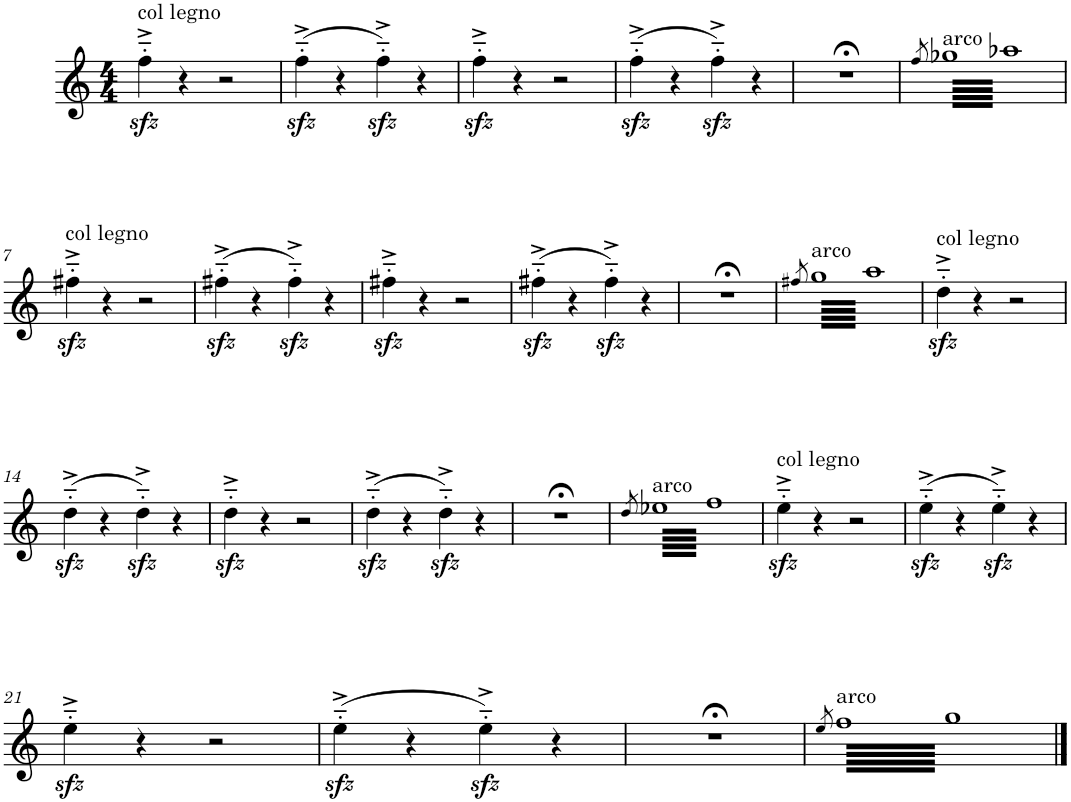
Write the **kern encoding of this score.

**kern
*part1
*staff1
*I"Viola
*I'Vla.
*clefG2
*k[]
*M4/4
=1
!LO:TX:a:t=col legno
4ffzz<'~^\
4r
2r
=2
(4ffzz<'~^\
4r
4ffzz<'~^\)
4r
=3
4ffzz<'~^\
4r
2r
=4
(4ffzz<'~^\
4r
4ffzz<'~^\)
4r
=5
1r;<
=6
8qff/
!LO:TX:a:t=arco
*tremolo
128gg-XLLLLL
128aa-X
128gg-X
128aa-X
128gg-X
128aa-X
128gg-X
128aa-X
128gg-X
128aa-X
128gg-X
128aa-X
128gg-X
128aa-X
128gg-X
128aa-X
128gg-X
128aa-X
128gg-X
128aa-X
128gg-X
128aa-X
128gg-X
128aa-X
128gg-X
128aa-X
128gg-X
128aa-X
128gg-X
128aa-X
128gg-X
128aa-X
128gg-X
128aa-X
128gg-X
128aa-X
128gg-X
128aa-X
128gg-X
128aa-X
128gg-X
128aa-X
128gg-X
128aa-X
128gg-X
128aa-X
128gg-X
128aa-X
128gg-X
128aa-X
128gg-X
128aa-X
128gg-X
128aa-X
128gg-X
128aa-X
128gg-X
128aa-X
128gg-X
128aa-X
128gg-X
128aa-X
128gg-X
128aa-X
128gg-X
128aa-X
128gg-X
128aa-X
128gg-X
128aa-X
128gg-X
128aa-X
128gg-X
128aa-X
128gg-X
128aa-X
128gg-X
128aa-X
128gg-X
128aa-X
128gg-X
128aa-X
128gg-X
128aa-X
128gg-X
128aa-X
128gg-X
128aa-X
128gg-X
128aa-X
128gg-X
128aa-X
128gg-X
128aa-X
128gg-X
128aa-X
128gg-X
128aa-X
128gg-X
128aa-X
128gg-X
128aa-X
128gg-X
128aa-X
128gg-X
128aa-X
128gg-X
128aa-X
128gg-X
128aa-X
128gg-X
128aa-X
128gg-X
128aa-X
128gg-X
128aa-X
128gg-X
128aa-X
128gg-X
128aa-X
128gg-X
128aa-X
128gg-X
128aa-X
128gg-X
128aa-X
128gg-X
128aa-XJJJJJ
*Xtremolo
!!LO:LB:g=z
=7
!LO:TX:a:t=col legno
4ff#Xzz<'~^\
.
.
.
.
.
.
.
.
.
.
.
.
.
.
.
.
.
.
.
.
.
.
.
.
.
.
.
.
.
.
.
4r
.
.
.
.
.
.
.
.
.
.
.
.
.
.
.
.
.
.
.
.
.
.
.
.
.
.
.
.
.
.
.
2r
=8
(4ff#Xzz<'~^\
4r
4ff#zz<'~^\)
4r
=9
4ff#Xzz<'~^\
4r
2r
=10
(4ff#Xzz<'~^\
4r
4ff#zz<'~^\)
4r
=11
1r;<
=12
8qff#X/
!LO:TX:a:t=arco
*tremolo
128ggLLLLL
128aa
128gg
128aa
128gg
128aa
128gg
128aa
128gg
128aa
128gg
128aa
128gg
128aa
128gg
128aa
128gg
128aa
128gg
128aa
128gg
128aa
128gg
128aa
128gg
128aa
128gg
128aa
128gg
128aa
128gg
128aa
128gg
128aa
128gg
128aa
128gg
128aa
128gg
128aa
128gg
128aa
128gg
128aa
128gg
128aa
128gg
128aa
128gg
128aa
128gg
128aa
128gg
128aa
128gg
128aa
128gg
128aa
128gg
128aa
128gg
128aa
128gg
128aa
128gg
128aa
128gg
128aa
128gg
128aa
128gg
128aa
128gg
128aa
128gg
128aa
128gg
128aa
128gg
128aa
128gg
128aa
128gg
128aa
128gg
128aa
128gg
128aa
128gg
128aa
128gg
128aa
128gg
128aa
128gg
128aa
128gg
128aa
128gg
128aa
128gg
128aa
128gg
128aa
128gg
128aa
128gg
128aa
128gg
128aa
128gg
128aa
128gg
128aa
128gg
128aa
128gg
128aa
128gg
128aa
128gg
128aa
128gg
128aa
128gg
128aa
128gg
128aaJJJJJ
*Xtremolo
=13
!LO:TX:a:t=col legno
4ddzz<'~^\
.
.
.
.
.
.
.
.
.
.
.
.
.
.
.
.
.
.
.
.
.
.
.
.
.
.
.
.
.
.
.
4r
.
.
.
.
.
.
.
.
.
.
.
.
.
.
.
.
.
.
.
.
.
.
.
.
.
.
.
.
.
.
.
2r
!!LO:LB:g=z
=14
(4ddzz<'~^\
4r
4ddzz<'~^\)
4r
=15
4ddzz<'~^\
4r
2r
=16
(4ddzz<'~^\
4r
4ddzz<'~^\)
4r
=17
1r;<
=18
8qdd/
!LO:TX:a:t=arco
*tremolo
128ee-XLLLLL
128ff
128ee-X
128ff
128ee-X
128ff
128ee-X
128ff
128ee-X
128ff
128ee-X
128ff
128ee-X
128ff
128ee-X
128ff
128ee-X
128ff
128ee-X
128ff
128ee-X
128ff
128ee-X
128ff
128ee-X
128ff
128ee-X
128ff
128ee-X
128ff
128ee-X
128ff
128ee-X
128ff
128ee-X
128ff
128ee-X
128ff
128ee-X
128ff
128ee-X
128ff
128ee-X
128ff
128ee-X
128ff
128ee-X
128ff
128ee-X
128ff
128ee-X
128ff
128ee-X
128ff
128ee-X
128ff
128ee-X
128ff
128ee-X
128ff
128ee-X
128ff
128ee-X
128ff
128ee-X
128ff
128ee-X
128ff
128ee-X
128ff
128ee-X
128ff
128ee-X
128ff
128ee-X
128ff
128ee-X
128ff
128ee-X
128ff
128ee-X
128ff
128ee-X
128ff
128ee-X
128ff
128ee-X
128ff
128ee-X
128ff
128ee-X
128ff
128ee-X
128ff
128ee-X
128ff
128ee-X
128ff
128ee-X
128ff
128ee-X
128ff
128ee-X
128ff
128ee-X
128ff
128ee-X
128ff
128ee-X
128ff
128ee-X
128ff
128ee-X
128ff
128ee-X
128ff
128ee-X
128ff
128ee-X
128ff
128ee-X
128ff
128ee-X
128ff
128ee-X
128ff
128ee-X
128ffJJJJJ
*Xtremolo
=19
!LO:TX:a:t=col legno
4eezz<'~^\
.
.
.
.
.
.
.
.
.
.
.
.
.
.
.
.
.
.
.
.
.
.
.
.
.
.
.
.
.
.
.
4r
.
.
.
.
.
.
.
.
.
.
.
.
.
.
.
.
.
.
.
.
.
.
.
.
.
.
.
.
.
.
.
2r
=20
(4eezz<'~^\
4r
4eezz<'~^\)
4r
!!LO:LB:g=z
=21
4eezz<'~^\
4r
2r
=22
(4eezz<'~^\
4r
4eezz<'~^\)
4r
=23
1r;<
=24
8qee/
!LO:TX:a:t=arco
*tremolo
128ffLLLLL
128gg
128ff
128gg
128ff
128gg
128ff
128gg
128ff
128gg
128ff
128gg
128ff
128gg
128ff
128gg
128ff
128gg
128ff
128gg
128ff
128gg
128ff
128gg
128ff
128gg
128ff
128gg
128ff
128gg
128ff
128gg
128ff
128gg
128ff
128gg
128ff
128gg
128ff
128gg
128ff
128gg
128ff
128gg
128ff
128gg
128ff
128gg
128ff
128gg
128ff
128gg
128ff
128gg
128ff
128gg
128ff
128gg
128ff
128gg
128ff
128gg
128ff
128gg
128ff
128gg
128ff
128gg
128ff
128gg
128ff
128gg
128ff
128gg
128ff
128gg
128ff
128gg
128ff
128gg
128ff
128gg
128ff
128gg
128ff
128gg
128ff
128gg
128ff
128gg
128ff
128gg
128ff
128gg
128ff
128gg
128ff
128gg
128ff
128gg
128ff
128gg
128ff
128gg
128ff
128gg
128ff
128gg
128ff
128gg
128ff
128gg
128ff
128gg
128ff
128gg
128ff
128gg
128ff
128gg
128ff
128gg
128ff
128gg
128ff
128gg
128ff
128ggJJJJJ
*Xtremolo
.
.
.
.
.
.
.
.
.
.
.
.
.
.
.
.
.
.
.
.
.
.
.
.
.
.
.
.
.
.
.
.
.
.
.
.
.
.
.
.
.
.
.
.
.
.
.
.
.
.
.
.
.
.
.
.
.
.
.
.
.
.
.
.
==
*-
